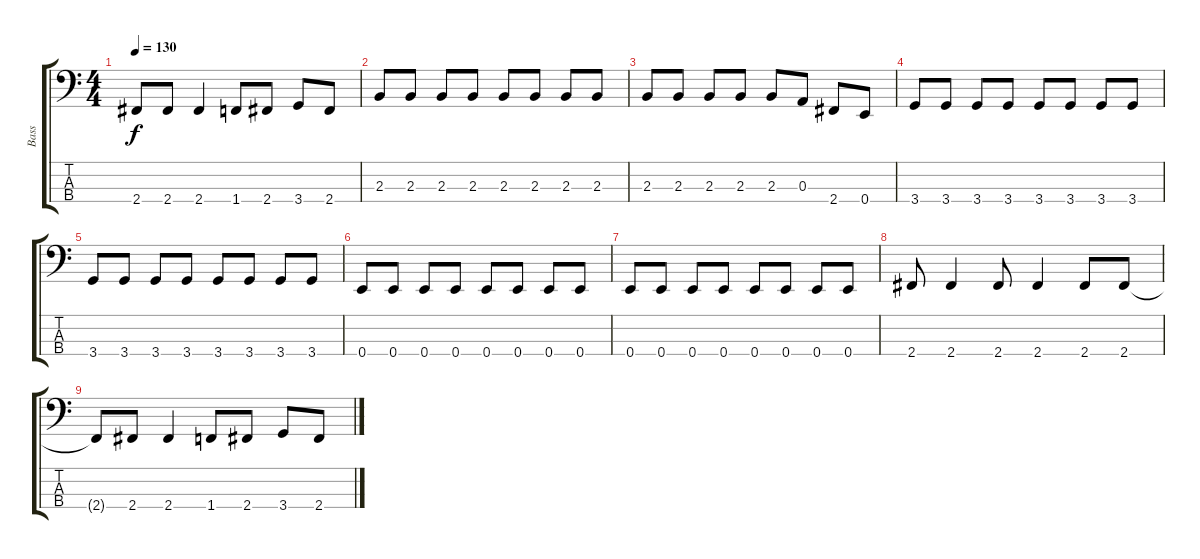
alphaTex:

\track ("Bass" "Bass") {instrument electricbassfinger}
\staff {score tabs}
\tuning (G2 D2 A1 E1) {hide}
\ts (4 4)
\tempo 130
\clef f4
\ks c
2.4{t}.8{dy f} 2.4.8 2.4.4 1.4.8 2.4.8 3.4.8 2.4.8 |
2.3.8 2.3.8 2.3.8 2.3.8 2.3.8 2.3.8 2.3.8 2.3.8 |
2.3.8 2.3.8 2.3.8 2.3.8 2.3.8 0.3.8 2.4.8 0.4.8 |
3.4.8 3.4.8 3.4.8 3.4.8 3.4.8 3.4.8 3.4.8 3.4.8 |
3.4.8 3.4.8 3.4.8 3.4.8 3.4.8 3.4.8 3.4.8 3.4.8 |
0.4.8 0.4.8 0.4.8 0.4.8 0.4.8 0.4.8 0.4.8 0.4.8 |
0.4.8 0.4.8 0.4.8 0.4.8 0.4.8 0.4.8 0.4.8 0.4.8 |
2.4.8 2.4.4 2.4.8 2.4.4 2.4.8 2.4.8 |
2.4{t}.8 2.4.8 2.4.4 1.4.8 2.4.8 3.4.8 2.4.8
